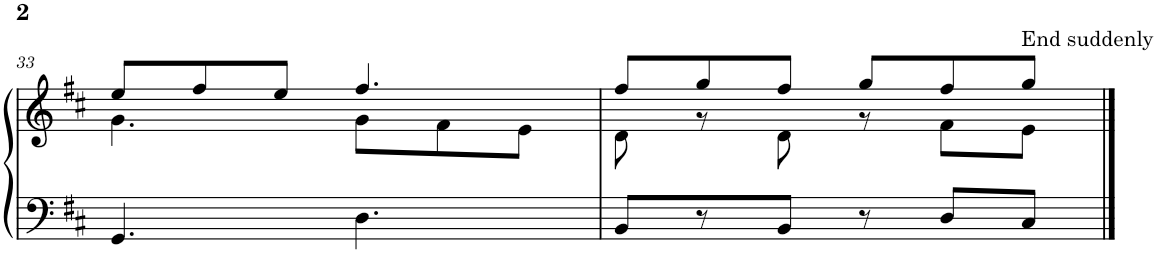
**kern	**kern
*part1	*part1
*staff2	*staff1
*I"Piano	*
*I'Pno.	*
!!LO:PB:g=z
*clefF4	*clefG2
*k[f#c#]	*k[f#c#]
*M6/8	*M6/8
=33	=33
*	*^
4.GG/	8ee/L	4.g\
.	8ff#/	.
.	8ee/J	.
4.D\	4.ff#/	8g\L
.	.	8f#\
.	.	8e\J
=34	=34	=34
8BB/L	8ff#/L	8d\
8r	8gg/	8r
8BB/J	8ff#/J	8d\
8r	8gg/L	8r
8D/L	8ff#/	8f#\L
!	!LO:TX:a:t=End suddenly	!
8C#/J	8gg/J	8e\J
*	*v	*v
==	==
*-	*-
